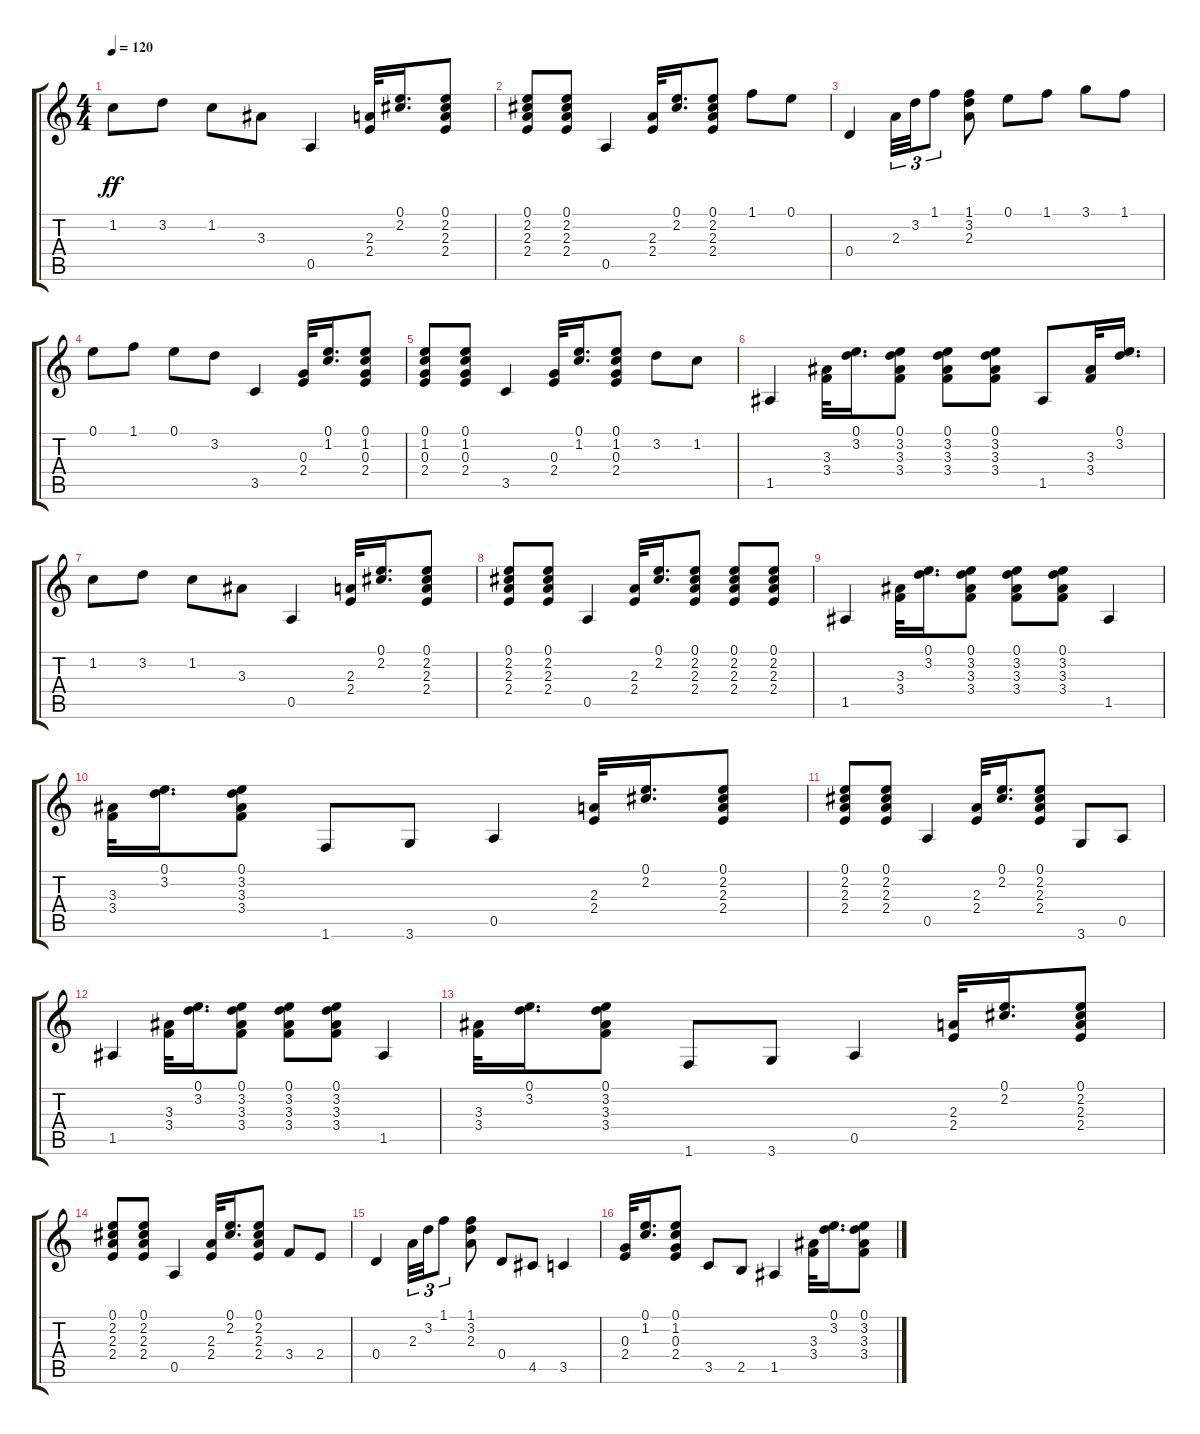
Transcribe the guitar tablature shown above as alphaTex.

\track "" {instrument acousticguitarnylon}
\staff {score tabs}
\tuning (E4 B3 G3 D3 A2 E2) {hide}
\ts (4 4)
\tempo 120
\clef g2
\ks c
1.2.8{dy ff} 3.2.8 1.2.8 3.3.8 0.5.4 (2.3 2.4).32 (0.1 2.2).16{d} (0.1 2.2 2.3 2.4).8 |
(0.1 2.2 2.3 2.4).8 (0.1 2.2 2.3 2.4).8 0.5.4 (2.3 2.4).32 (0.1 2.2).16{d} (0.1 2.2 2.3 2.4).8 1.1.8 0.1.8 |
0.4.4 2.3.32{tu (3 2)} 3.2.32{tu (3 2)} 1.1.8{tu (3 2)} (1.1 3.2 2.3).8 0.1.8 1.1.8 3.1.8 1.1.8 |
0.1.8 1.1.8 0.1.8 3.2.8 3.5.4 (0.3 2.4).32 (0.1 1.2).16{d} (0.1 1.2 0.3 2.4).8 |
(0.1 1.2 0.3 2.4).8 (0.1 1.2 0.3 2.4).8 3.5.4 (0.3 2.4).32 (0.1 1.2).16{d} (0.1 1.2 0.3 2.4).8 3.2.8 1.2.8 |
1.5.4 (3.3 3.4).32 (0.1 3.2).16{d} (0.1 3.2 3.3 3.4).8 (0.1 3.2 3.3 3.4).8 (0.1 3.2 3.3 3.4).8 1.5.8 (3.3 3.4).32 (0.1 3.2).16{d} |
1.2.8 3.2.8 1.2.8 3.3.8 0.5.4 (2.3 2.4).32 (0.1 2.2).16{d} (0.1 2.2 2.3 2.4).8 |
(0.1 2.2 2.3 2.4).8 (0.1 2.2 2.3 2.4).8 0.5.4 (2.3 2.4).32 (0.1 2.2).16{d} (0.1 2.2 2.3 2.4).8 (0.1 2.2 2.3 2.4).8 (0.1 2.2 2.3 2.4).8 |
1.5.4 (3.3 3.4).32 (0.1 3.2).16{d} (0.1 3.2 3.3 3.4).8 (0.1 3.2 3.3 3.4).8 (0.1 3.2 3.3 3.4).8 1.5.4 |
(3.3 3.4).32 (0.1 3.2).16{d} (0.1 3.2 3.3 3.4).8 1.6.8 3.6.8 0.5.4 (2.3 2.4).32 (0.1 2.2).16{d} (0.1 2.2 2.3 2.4).8 |
(0.1 2.2 2.3 2.4).8 (0.1 2.2 2.3 2.4).8 0.5.4 (2.3 2.4).32 (0.1 2.2).16{d} (0.1 2.2 2.3 2.4).8 3.6.8 0.5.8 |
1.5.4 (3.3 3.4).32 (0.1 3.2).16{d} (0.1 3.2 3.3 3.4).8 (0.1 3.2 3.3 3.4).8 (0.1 3.2 3.3 3.4).8 1.5.4 |
(3.3 3.4).32 (0.1 3.2).16{d} (0.1 3.2 3.3 3.4).8 1.6.8 3.6.8 0.5.4 (2.3 2.4).32 (0.1 2.2).16{d} (0.1 2.2 2.3 2.4).8 |
(0.1 2.2 2.3 2.4).8 (0.1 2.2 2.3 2.4).8 0.5.4 (2.3 2.4).32 (0.1 2.2).16{d} (0.1 2.2 2.3 2.4).8 3.4.8 2.4.8 |
0.4.4 2.3.32{tu (3 2)} 3.2.32{tu (3 2)} 1.1.8{tu (3 2)} (1.1 3.2 2.3).8 0.4.8 4.5.8 3.5.4 |
(0.3 2.4).32 (0.1 1.2).16{d} (0.1 1.2 0.3 2.4).8 3.5.8 2.5.8 1.5.4 (3.3 3.4).32 (0.1 3.2).16{d} (0.1 3.2 3.3 3.4).8
